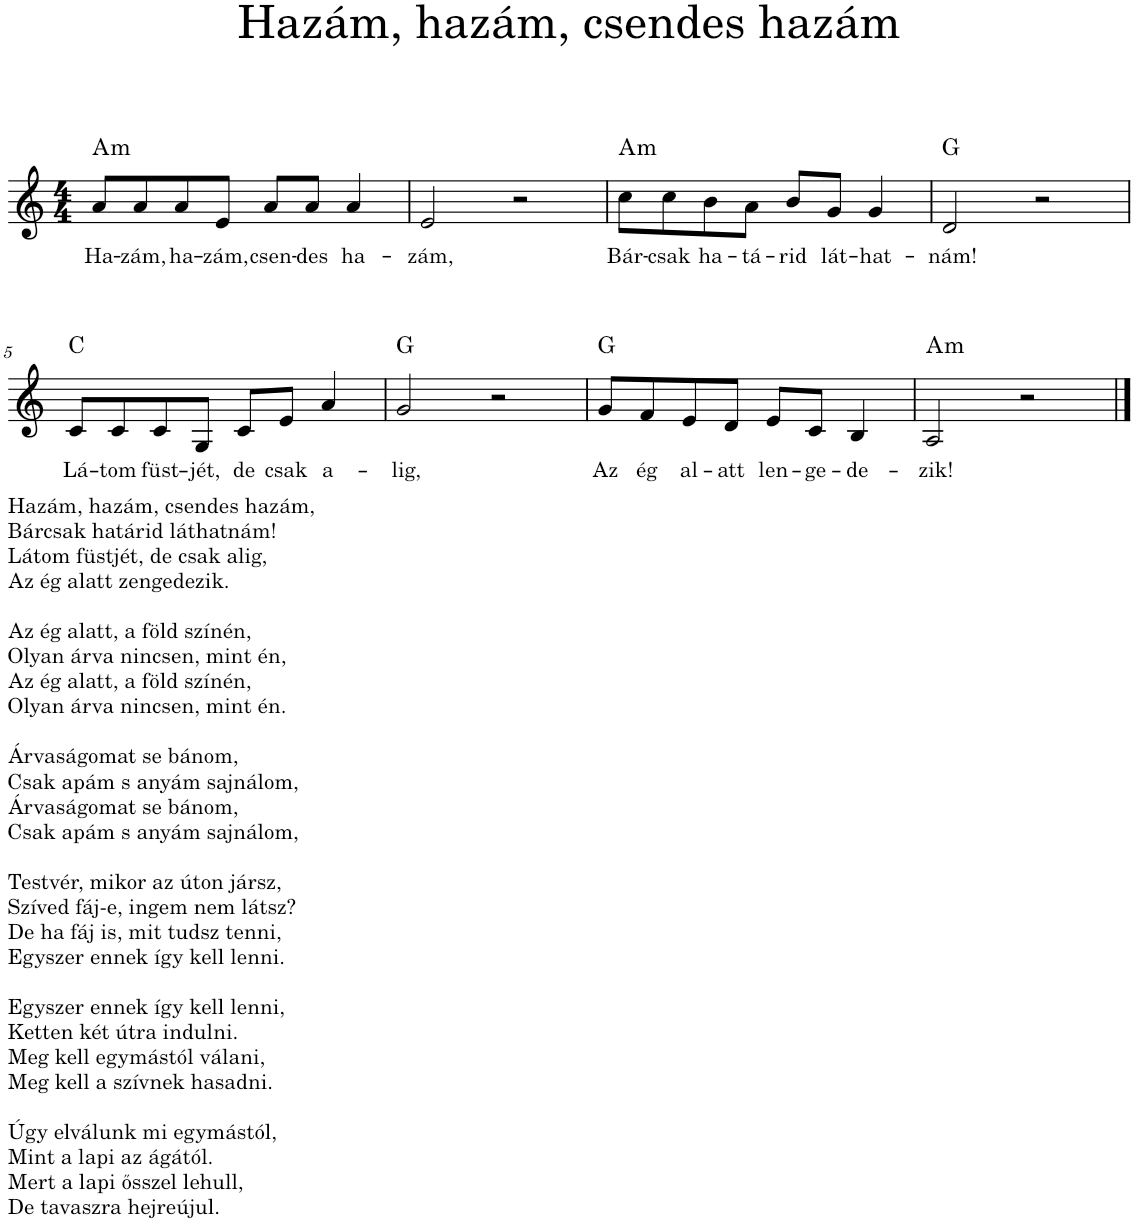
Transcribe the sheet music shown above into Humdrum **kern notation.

**kern	**text	**harte
*part1	*part1	*part1
*staff1	*staff1	*
*I"Piano	*	*
*I'Pno.	*	*
*clefG2	*	*
*k[]	*	*
*M4/4	*	*
=1	=1	=1
!	!LO:LY:b	!LO:H:kt=m
8a/L	Ha-	A:min
!	!LO:LY:b	!
8a/	-zám,	.
!	!LO:LY:b	!
8a/	ha-	.
!	!LO:LY:b	!
8e/J	-zám,	.
!	!LO:LY:b	!
8a/L	csen-	.
!	!LO:LY:b	!
8a/J	-des	.
!	!LO:LY:b	!
4a/	ha-	.
=2	=2	=2
!	!LO:LY:b	!
2e/	-zám,	.
2r	.	.
=3	=3	=3
!	!LO:LY:b	!LO:H:kt=m
8cc\L	Bár-	A:min
!	!LO:LY:b	!
8cc\	-csak	.
!	!LO:LY:b	!
8b\	ha-	.
!	!LO:LY:b	!
8a\J	-tá-	.
!	!LO:LY:b	!
8b/L	-rid	.
!	!LO:LY:b	!
8g/J	lát-	.
!	!LO:LY:b	!
4g/	-hat-	.
=4	=4	=4
!	!LO:LY:b	!
2d/	-nám!	G:maj
2r	.	.
!!LO:LB:g=z
=5	=5	=5
!LO:TX:b:t=Hazám, hazám, csendes hazám,	!	!
!LO:TX:b:t=Bárcsak határid láthatnám!	!	!
!LO:TX:b:t=Látom füstjét, de csak alig,	!	!
!LO:TX:b:t=Az ég alatt zengedezik.	!	!
!LO:TX:b:t=Az ég alatt, a föld színén,	!	!
!LO:TX:b:t=Olyan árva nincsen, mint én,	!	!
!LO:TX:b:t=Az ég alatt, a föld színén,	!	!
!LO:TX:b:t=Olyan árva nincsen, mint én.	!	!
!LO:TX:b:t=Árvaságomat se bánom,	!	!
!LO:TX:b:t=Csak apám s anyám sajnálom,	!	!
!LO:TX:b:t=Árvaságomat se bánom,	!	!
!LO:TX:b:t=Csak apám s anyám sajnálom,	!	!
!LO:TX:b:t=Testvér, mikor az úton jársz,	!	!
!LO:TX:b:t=Szíved fáj-e, ingem nem látsz?	!	!
!LO:TX:b:t=De ha fáj is, mit tudsz tenni,	!	!
!LO:TX:b:t=Egyszer ennek így kell lenni.	!	!
!LO:TX:b:t=Egyszer ennek így kell lenni,	!	!
!LO:TX:b:t=Ketten két útra indulni.	!	!
!LO:TX:b:t=Meg kell egymástól válani,	!	!
!LO:TX:b:t=Meg kell a szívnek hasadni.	!	!
!LO:TX:b:t=Úgy elválunk mi egymástól,	!	!
!LO:TX:b:t=Mint a lapi az ágától.	!	!
!LO:TX:b:t=Mert a lapi ősszel lehull,	!	!
!LO:TX:b:t=De tavaszra hejreújul.	!	!
!	!LO:LY:b	!
8c/L	Lá-	C:maj
!	!LO:LY:b	!
8c/	-tom	.
!	!LO:LY:b	!
8c/	füst-	.
!	!LO:LY:b	!
8G/J	-jét,	.
!	!LO:LY:b	!
8c/L	de	.
!	!LO:LY:b	!
8e/J	csak	.
!	!LO:LY:b	!
4a/	a-	.
=6	=6	=6
!	!LO:LY:b	!
2g/	-lig,	G:maj
2r	.	.
=7	=7	=7
!	!LO:LY:b	!
8g/L	Az	G:maj
!	!LO:LY:b	!
8f/	ég	.
!	!LO:LY:b	!
8e/	al-	.
!	!LO:LY:b	!
8d/J	-att	.
!	!LO:LY:b	!
8e/L	len-	.
!	!LO:LY:b	!
8c/J	-ge-	.
!	!LO:LY:b	!
4B/	-de-	.
=8	=8	=8
!	!LO:LY:b	!LO:H:kt=m
2A/	-zik!	A:min
2r	.	.
==	==	==
*-	*-	*-
